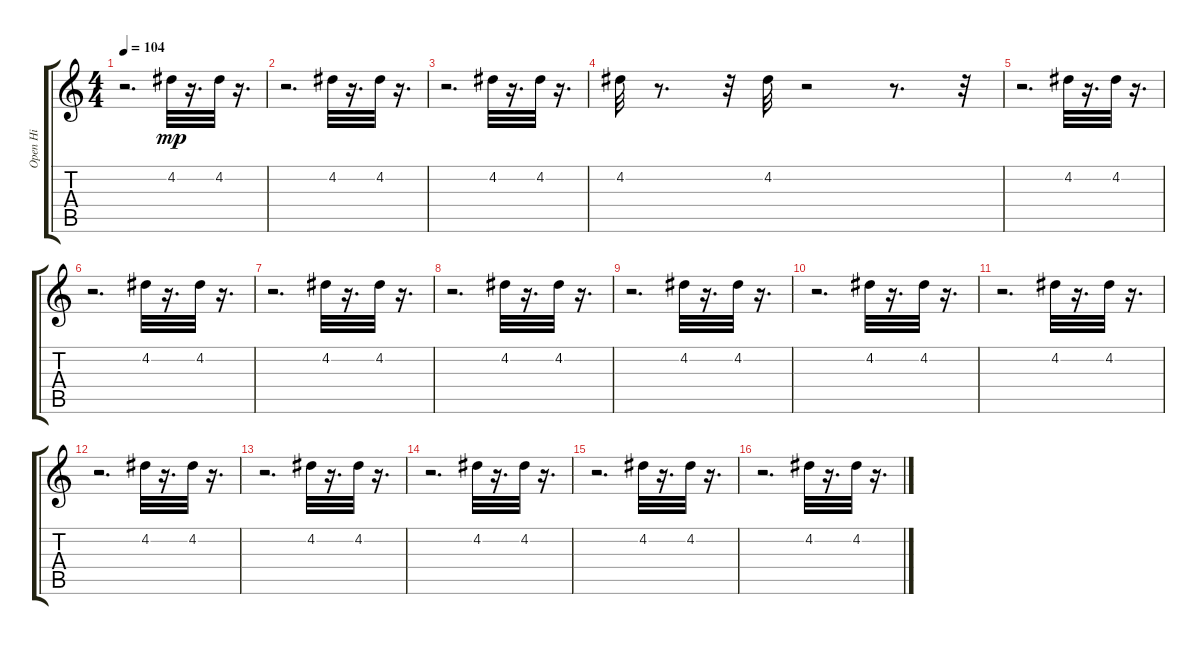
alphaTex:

\track ("  Open Hi Conga" "  Open Hi ") {instrument acousticguitarsteel}
\staff {score tabs}
\tuning (E4 B3 G3 D3 A2 E2) {hide}
\ts (4 4)
\tempo 104
\clef g2
\ks c
r.2{d dy mp} 4.2.32 r.16{d} 4.2.32 r.16{d} |
r.2{d} 4.2.32 r.16{d} 4.2.32 r.16{d} |
r.2{d} 4.2.32 r.16{d} 4.2.32 r.16{d} |
4.2.32 r.8{d} r.32 4.2.32 r.2 r.8{d} r.32 |
r.2{d} 4.2.32 r.16{d} 4.2.32 r.16{d} |
r.2{d} 4.2.32 r.16{d} 4.2.32 r.16{d} |
r.2{d} 4.2.32 r.16{d} 4.2.32 r.16{d} |
r.2{d} 4.2.32 r.16{d} 4.2.32 r.16{d} |
r.2{d} 4.2.32 r.16{d} 4.2.32 r.16{d} |
r.2{d} 4.2.32 r.16{d} 4.2.32 r.16{d} |
r.2{d} 4.2.32 r.16{d} 4.2.32 r.16{d} |
r.2{d} 4.2.32 r.16{d} 4.2.32 r.16{d} |
r.2{d} 4.2.32 r.16{d} 4.2.32 r.16{d} |
r.2{d} 4.2.32 r.16{d} 4.2.32 r.16{d} |
r.2{d} 4.2.32 r.16{d} 4.2.32 r.16{d} |
r.2{d} 4.2.32 r.16{d} 4.2.32 r.16{d}
